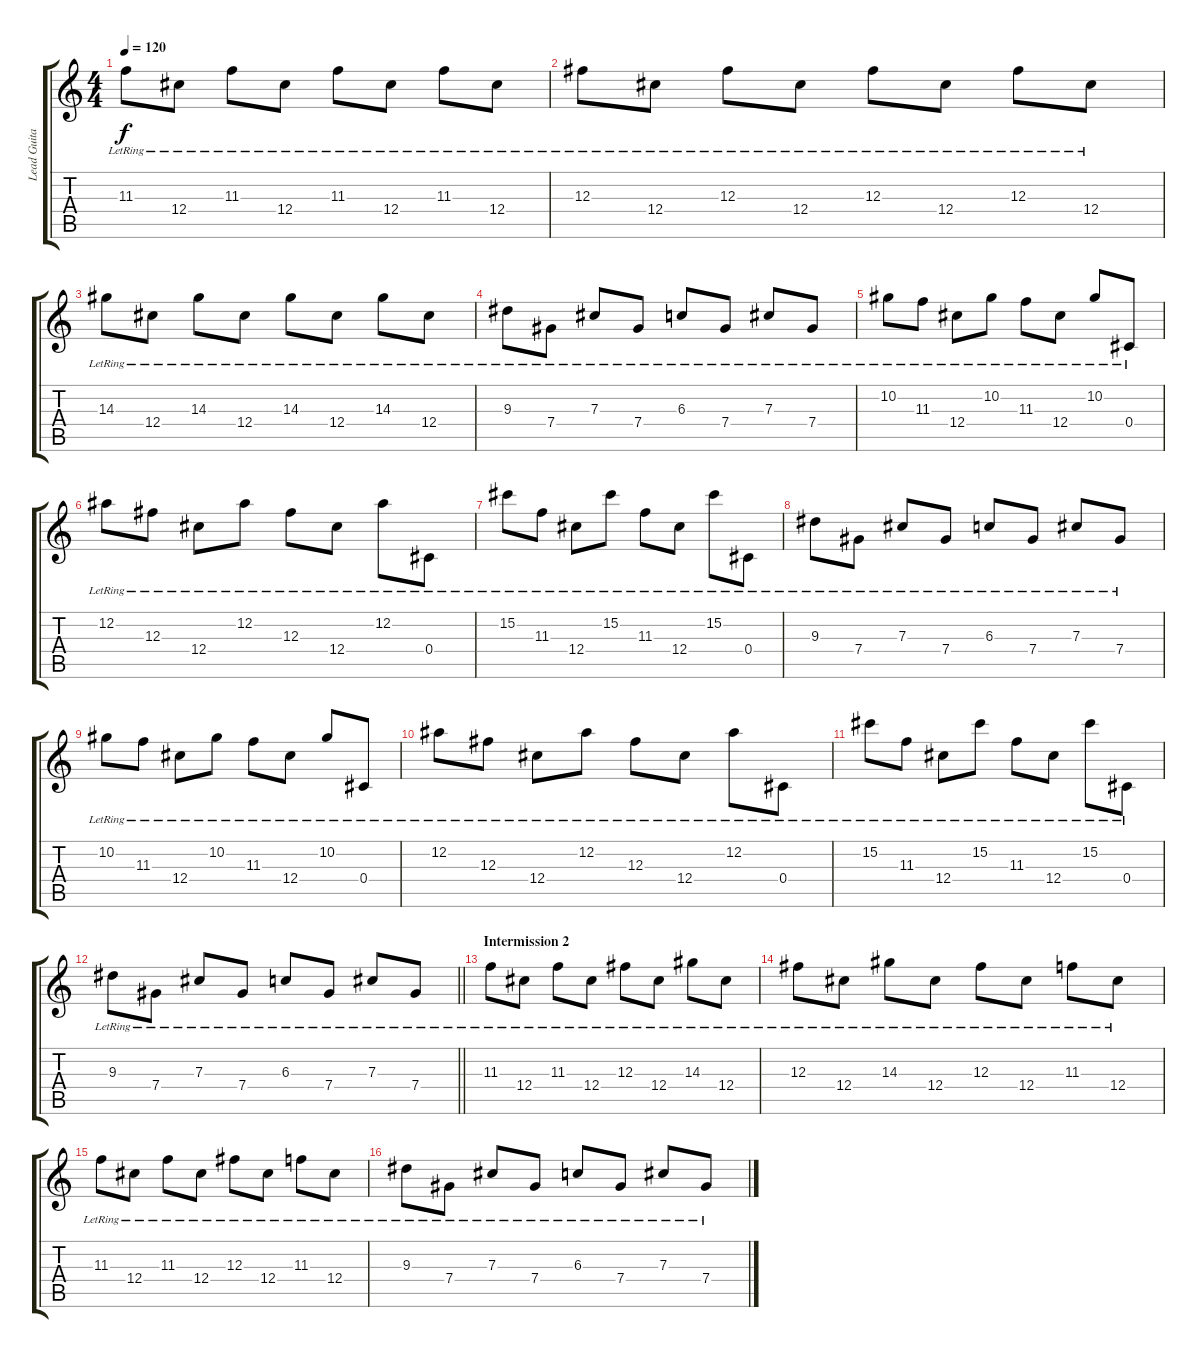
\track ("Lead Guitar 1" "Lead Guita") {instrument electricguitarclean}
\staff {score tabs}
\tuning (Eb4 Bb3 Gb3 Db3 Ab2 Eb2) {hide}
\ts (4 4)
\tempo 120
\clef g2
\ks c
11.3{lr}.8{dy f} 12.4{lr}.8 11.3{lr}.8 12.4{lr}.8 11.3{lr}.8 12.4{lr}.8 11.3{lr}.8 12.4{lr}.8 |
12.3{lr}.8 12.4{lr}.8 12.3{lr}.8 12.4{lr}.8 12.3{lr}.8 12.4{lr}.8 12.3{lr}.8 12.4{lr}.8 |
14.3{lr}.8 12.4{lr}.8 14.3{lr}.8 12.4{lr}.8 14.3{lr}.8 12.4{lr}.8 14.3{lr}.8 12.4{lr}.8 |
9.3{lr}.8 7.4{lr}.8 7.3{lr}.8 7.4{lr}.8 6.3{lr}.8 7.4{lr}.8 7.3{lr}.8 7.4{lr}.8 |
10.2{lr}.8 11.3{lr}.8 12.4{lr}.8 10.2{lr}.8 11.3{lr}.8 12.4{lr}.8 10.2{lr}.8 0.4{lr}.8 |
12.2{lr}.8 12.3{lr}.8 12.4{lr}.8 12.2{lr}.8 12.3{lr}.8 12.4{lr}.8 12.2{lr}.8 0.4{lr}.8 |
15.2{lr}.8 11.3{lr}.8 12.4{lr}.8 15.2{lr}.8 11.3{lr}.8 12.4{lr}.8 15.2{lr}.8 0.4{lr}.8 |
9.3{lr}.8 7.4{lr}.8 7.3{lr}.8 7.4{lr}.8 6.3{lr}.8 7.4{lr}.8 7.3{lr}.8 7.4{lr}.8 |
10.2{lr}.8 11.3{lr}.8 12.4{lr}.8 10.2{lr}.8 11.3{lr}.8 12.4{lr}.8 10.2{lr}.8 0.4{lr}.8 |
12.2{lr}.8 12.3{lr}.8 12.4{lr}.8 12.2{lr}.8 12.3{lr}.8 12.4{lr}.8 12.2{lr}.8 0.4{lr}.8 |
15.2{lr}.8 11.3{lr}.8 12.4{lr}.8 15.2{lr}.8 11.3{lr}.8 12.4{lr}.8 15.2{lr}.8 0.4{lr}.8 |
\barLineRight lightlight
9.3{lr}.8 7.4{lr}.8 7.3{lr}.8 7.4{lr}.8 6.3{lr}.8 7.4{lr}.8 7.3{lr}.8 7.4{lr}.8 |
\section ("" "Intermission 2")
11.3{lr}.8 12.4{lr}.8 11.3{lr}.8 12.4{lr}.8 12.3{lr}.8 12.4{lr}.8 14.3{lr}.8 12.4{lr}.8 |
12.3{lr}.8 12.4{lr}.8 14.3{lr}.8 12.4{lr}.8 12.3{lr}.8 12.4{lr}.8 11.3{lr}.8 12.4{lr}.8 |
11.3{lr}.8 12.4{lr}.8 11.3{lr}.8 12.4{lr}.8 12.3{lr}.8 12.4{lr}.8 11.3{lr}.8 12.4{lr}.8 |
9.3{lr}.8 7.4{lr}.8 7.3{lr}.8 7.4{lr}.8 6.3{lr}.8 7.4{lr}.8 7.3{lr}.8 7.4{lr}.8
